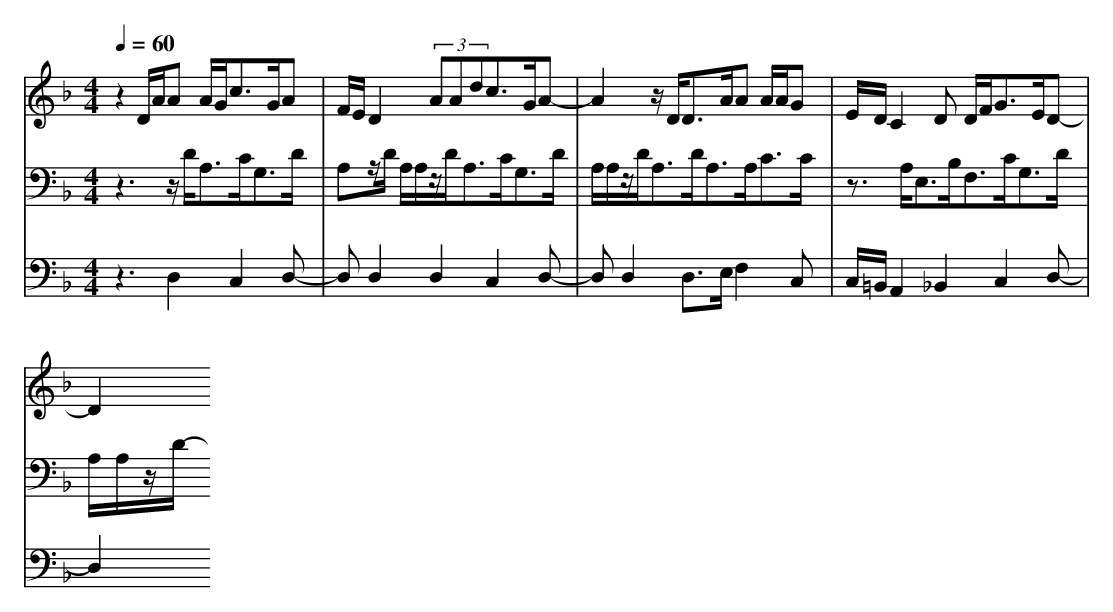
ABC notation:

X:1
T:
M: 4/4
L: 1/8
Q:1/4=60
K:F % 1 flats
V:1
z2 D/2A/2A A/2G<cG/2A|F/2E/2D2(3AAdc3/2G/2A-|A2 z/2D<DA/2A A/2A/2G|E/2D/2C2D D/2F<GE/2D-|
D2
V:2
z3z/2D<A,C<G,D/2|A,z/2D/2 A,/2A,/2z/2D<A,C<G,D/2|A,/2A,/2z/2D<A,D<A,A,<CC/2|z3/2A,<E,B,<F,C<G,D/2|
A,/2A,/2z/2D/2-
V:3
z3D,2C,2D,-|D,D,2D,2C,2D,-|D,D,2D,3/2E,/2F,2C,|C,/2=B,,/2A,,2_B,,2C,2D,-|
D,2
